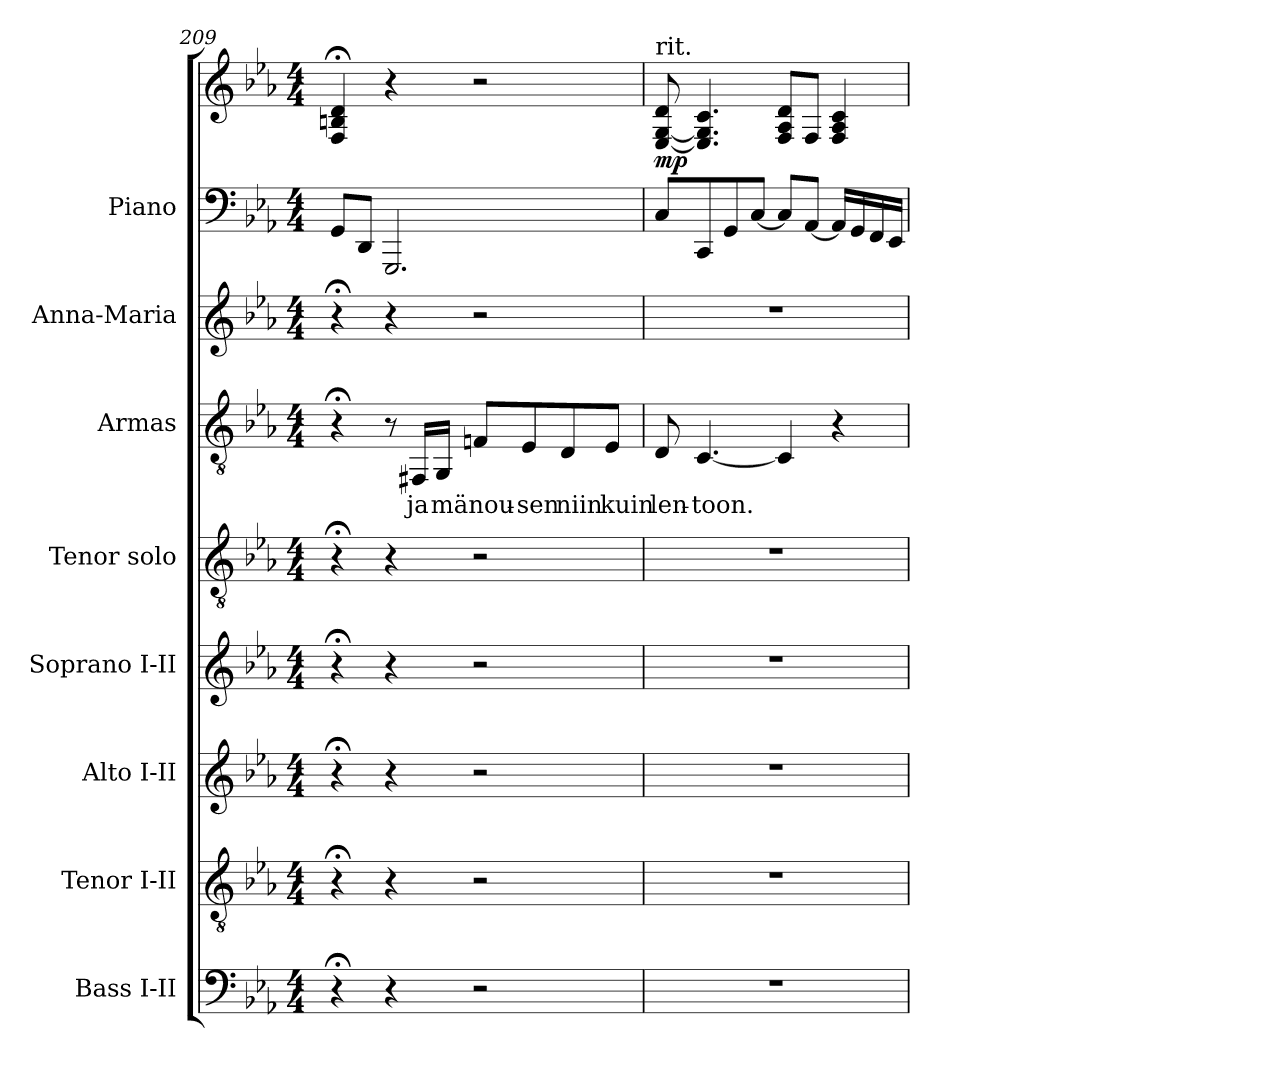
**kern	**kern	**kern	**kern	**kern	**kern	**text	**kern	**kern	**kern	**dynam
*part8	*part7	*part6	*part5	*part4	*part3	*part3	*part2	*part1	*part1	*part1
*staff9	*staff8	*staff7	*staff6	*staff5	*staff4	*staff4	*staff3	*staff2	*staff1	*staff1/2
*I"Bass I-II	*I"Tenor I-II	*I"Alto I-II	*I"Soprano I-II	*I"Tenor solo	*I"Armas	*	*I"Anna-Maria	*I"Piano	*	*
*I'B.	*I'T.	*I'A.	*I'S.	*I'T. Solo	*I'Armas	*	*I'A-M	*I'Pno.	*	*
*clefF4	*clefGv2	*clefG2	*clefG2	*clefGv2	*clefGv2	*	*clefG2	*clefF4	*clefG2	*
*	*ITrd7c12	*	*	*ITrd7c12	*ITrd7c12	*	*	*	*	*
*k[b-e-a-]	*k[b-e-a-]	*k[b-e-a-]	*k[b-e-a-]	*k[b-e-a-]	*k[b-e-a-]	*	*k[b-e-a-]	*k[b-e-a-]	*k[b-e-a-]	*
*E-:	*E-:	*E-:	*E-:	*E-:	*E-:	*	*E-:	*E-:	*E-:	*
*M4/4	*M4/4	*M4/4	*M4/4	*M4/4	*M4/4	*	*M4/4	*M4/4	*M4/4	*
=209	=209	=209	=209	=209	=209	=209	=209	=209	=209	=209
4r;	4r;	4r;	4r;	4r;	4r;	.	4r;	8GGi/L	4Fi/; 4Bni; 4di;	.
.	.	.	.	.	.	.	.	8DDi/J	.	.
4r	4r	4r	4r	4r	8r	.	4r	2.GGGi/	4r	.
!	!	!	!	!	!	!LO:LY:b:color=#000000	!	!	!	!
.	.	.	.	.	16FFF#Xi/LL	ja	.	.	.	.
!	!	!	!	!	!	!LO:LY:b:color=#000000	!	!	!	!
.	.	.	.	.	16GGGi/JJ	mä	.	.	.	.
!	!	!	!	!	!	!LO:LY:b:color=#000000	!	!	!	!
2r	2r	2r	2r	2r	8FFni/L	nou-	2r	.	2r	.
!	!	!	!	!	!	!LO:LY:b:color=#000000	!	!	!	!
.	.	.	.	.	8EE-i/	-sen	.	.	.	.
!	!	!	!	!	!	!LO:LY:b:color=#000000	!	!	!	!
.	.	.	.	.	8DDi/	niin	.	.	.	.
!	!	!	!	!	!	!LO:LY:b:color=#000000	!	!	!	!
.	.	.	.	.	8EE-i/J	kuin	.	.	.	.
!!LO:LB:g=z
=210	=210	=210	=210	=210	=210	=210	=210	=210	=210	=210
*	*	*	*	*	*	*	*	*	*MM78	*
!	!	!	!	!	!	!	!	!	!LO:TX:t=rit.	!
!	!	!	!	!	!	!LO:LY:b:color=#000000	!	!	!	!
1r	1r	1r	1r	1r	8DDi/	len-	1r	8Ci/L	[<8E-i/ [>8Gi 8di	mp
!	!	!	!	!	!	!LO:LY:b:color=#000000	!	!	!	!
.	.	.	.	.	[<4.CCi/	-toon.	.	8CCi/	4.E-i/] 4.Gi] 4.ci	.
.	.	.	.	.	.	.	.	8GGi/	.	.
.	.	.	.	.	.	.	.	[<8Ci/J	.	.
.	.	.	.	.	4CCi/]	.	.	8Ci/L]	8Fi/ 8A-i 8diL	.
.	.	.	.	.	.	.	.	[<8AA-i/J	8Fi/J	.
.	.	.	.	.	4r	.	.	16AA-i/LL]	4Fi/ 4A-i 4ci	.
.	.	.	.	.	.	.	.	16GGi/	.	.
.	.	.	.	.	.	.	.	16FFi/	.	.
.	.	.	.	.	.	.	.	16EE-i/JJ	.	.
=	=	=	=	=	=	=	=	=	=	=
*-	*-	*-	*-	*-	*-	*-	*-	*-	*-	*-
